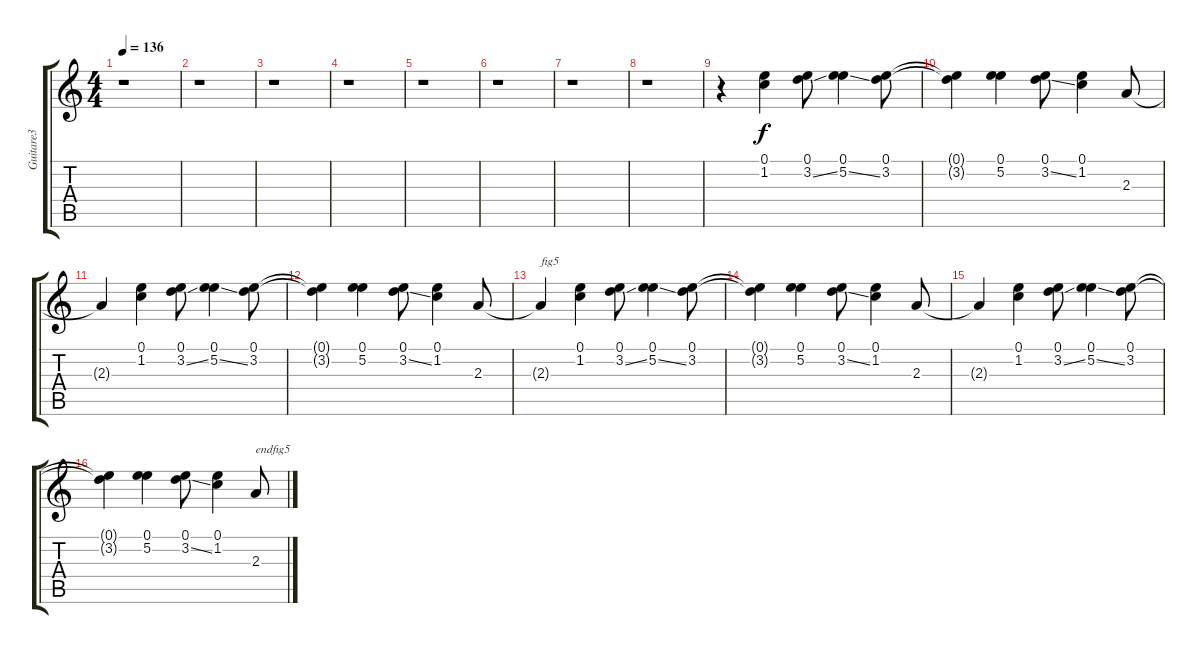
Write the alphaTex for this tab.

\track ("Guitare3" "Guitare3") {instrument electricguitarclean}
\staff {score tabs}
\tuning (E4 B3 G3 D3 A2 E2) {hide}
\ts (4 4)
\tempo 136
\clef g2
\ks c
r.1{dy f} |
r.1 |
r.1 |
r.1 |
r.1 |
r.1 |
r.1 |
r.1 |
r.4 (0.1 1.2).4 (0.1 3.2{ss}).8 (0.1 5.2{ss}).4 (0.1 3.2).8 |
(0.1{t} 3.2{t}).4 (0.1 5.2).4 (0.1 3.2{ss}).8 (0.1 1.2).4 2.3.8 |
2.3{t}.4 (0.1 1.2).4 (0.1 3.2{ss}).8 (0.1 5.2{ss}).4 (0.1 3.2).8 |
(0.1{t} 3.2{t}).4 (0.1 5.2).4 (0.1 3.2{ss}).8 (0.1 1.2).4 2.3.8 |
2.3{t}.4{txt "fig5"} (0.1 1.2).4 (0.1 3.2{ss}).8 (0.1 5.2{ss}).4 (0.1 3.2).8 |
(0.1{t} 3.2{t}).4 (0.1 5.2).4 (0.1 3.2{ss}).8 (0.1 1.2).4 2.3.8 |
2.3{t}.4 (0.1 1.2).4 (0.1 3.2{ss}).8 (0.1 5.2{ss}).4 (0.1 3.2).8 |
(0.1{t} 3.2{t}).4 (0.1 5.2).4 (0.1 3.2{ss}).8 (0.1 1.2).4 2.3.8{txt "endfig5"}
